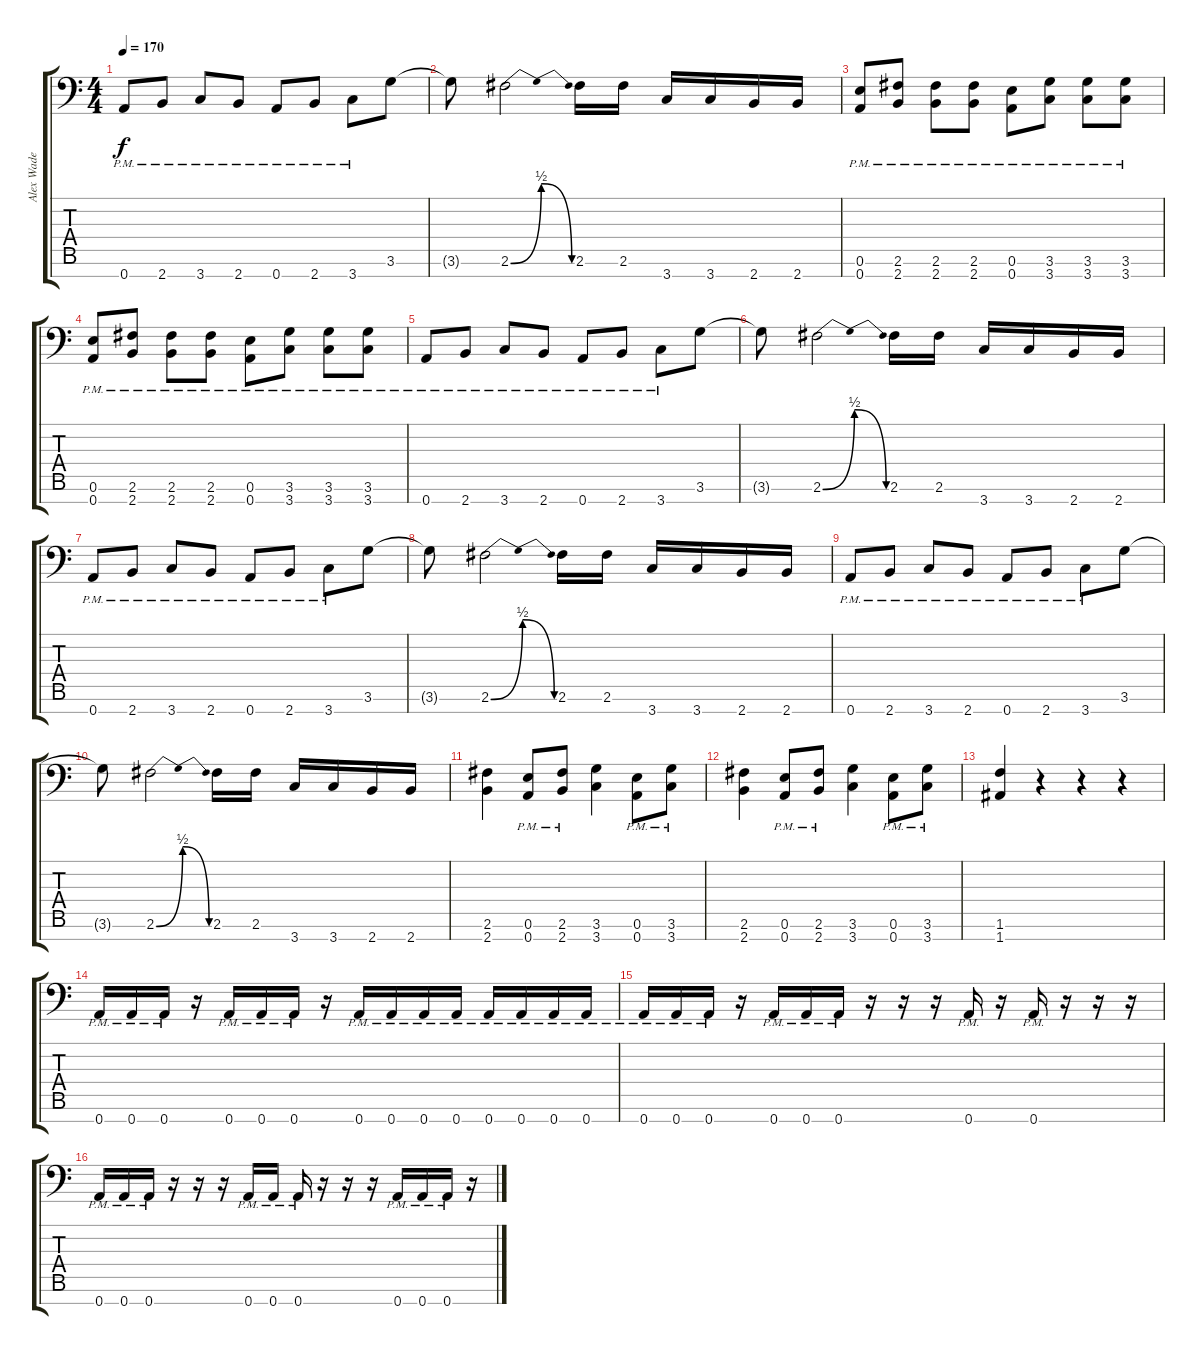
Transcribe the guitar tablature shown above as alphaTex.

\track ("Alex Wade" "Alex Wade") {instrument distortionguitar}
\staff {score tabs}
\tuning (E4 B3 G3 D3 A2 E2 A1) {hide}
\ts (4 4)
\tempo 170
\clef f4
\ks c
0.7{pm}.8{dy f} 2.7{pm}.8 3.7{pm}.8 2.7{pm}.8 0.7{pm}.8 2.7{pm}.8 3.7{pm}.8 3.6.8 |
3.6{t}.8 2.6{be (bendrelease 0 0 15 2 44 2 60 0)}.2 2.6.16 2.6.16 3.7.16 3.7.16 2.7.16 2.7.16 |
(0.6{pm} 0.7{pm}).8 (2.6{pm} 2.7{pm}).8 (2.6{pm} 2.7{pm}).8 (2.6{pm} 2.7{pm}).8 (0.6{pm} 0.7{pm}).8 (3.6{pm} 3.7{pm}).8 (3.6{pm} 3.7{pm}).8 (3.6{pm} 3.7{pm}).8 |
(0.6{pm} 0.7{pm}).8 (2.6{pm} 2.7{pm}).8 (2.6{pm} 2.7{pm}).8 (2.6{pm} 2.7{pm}).8 (0.6{pm} 0.7{pm}).8 (3.6{pm} 3.7{pm}).8 (3.6{pm} 3.7{pm}).8 (3.6{pm} 3.7{pm}).8 |
0.7{pm}.8 2.7{pm}.8 3.7{pm}.8 2.7{pm}.8 0.7{pm}.8 2.7{pm}.8 3.7{pm}.8 3.6.8 |
3.6{t}.8 2.6{be (bendrelease 0 0 15 2 44 2 60 0)}.2 2.6.16 2.6.16 3.7.16 3.7.16 2.7.16 2.7.16 |
0.7{pm}.8 2.7{pm}.8 3.7{pm}.8 2.7{pm}.8 0.7{pm}.8 2.7{pm}.8 3.7{pm}.8 3.6.8 |
3.6{t}.8 2.6{be (bendrelease 0 0 15 2 44 2 60 0)}.2 2.6.16 2.6.16 3.7.16 3.7.16 2.7.16 2.7.16 |
0.7{pm}.8 2.7{pm}.8 3.7{pm}.8 2.7{pm}.8 0.7{pm}.8 2.7{pm}.8 3.7{pm}.8 3.6.8 |
3.6{t}.8 2.6{be (bendrelease 0 0 15 2 44 2 60 0)}.2 2.6.16 2.6.16 3.7.16 3.7.16 2.7.16 2.7.16 |
(2.6 2.7).4 (0.6{pm} 0.7{pm}).8 (2.6{pm} 2.7{pm}).8 (3.6 3.7).4 (0.6{pm} 0.7{pm}).8 (3.6{pm} 3.7{pm}).8 |
(2.6 2.7).4 (0.6{pm} 0.7{pm}).8 (2.6{pm} 2.7{pm}).8 (3.6 3.7).4 (0.6{pm} 0.7{pm}).8 (3.6{pm} 3.7{pm}).8 |
(1.6 1.7).4 r.4 r.4 r.4 |
0.7{pm}.16 0.7{pm}.16 0.7{pm}.16 r.16 0.7{pm}.16 0.7{pm}.16 0.7{pm}.16 r.16 0.7{pm}.16 0.7{pm}.16 0.7{pm}.16 0.7{pm}.16 0.7{pm}.16 0.7{pm}.16 0.7{pm}.16 0.7{pm}.16 |
0.7{pm}.16 0.7{pm}.16 0.7{pm}.16 r.16 0.7{pm}.16 0.7{pm}.16 0.7{pm}.16 r.16 r.16 r.16 0.7{pm}.16 r.16 0.7{pm}.16 r.16 r.16 r.16 |
0.7{pm}.16 0.7{pm}.16 0.7{pm}.16 r.16 r.16 r.16 0.7{pm}.16 0.7{pm}.16 0.7{pm}.16 r.16 r.16 r.16 0.7{pm}.16 0.7{pm}.16 0.7{pm}.16 r.16
